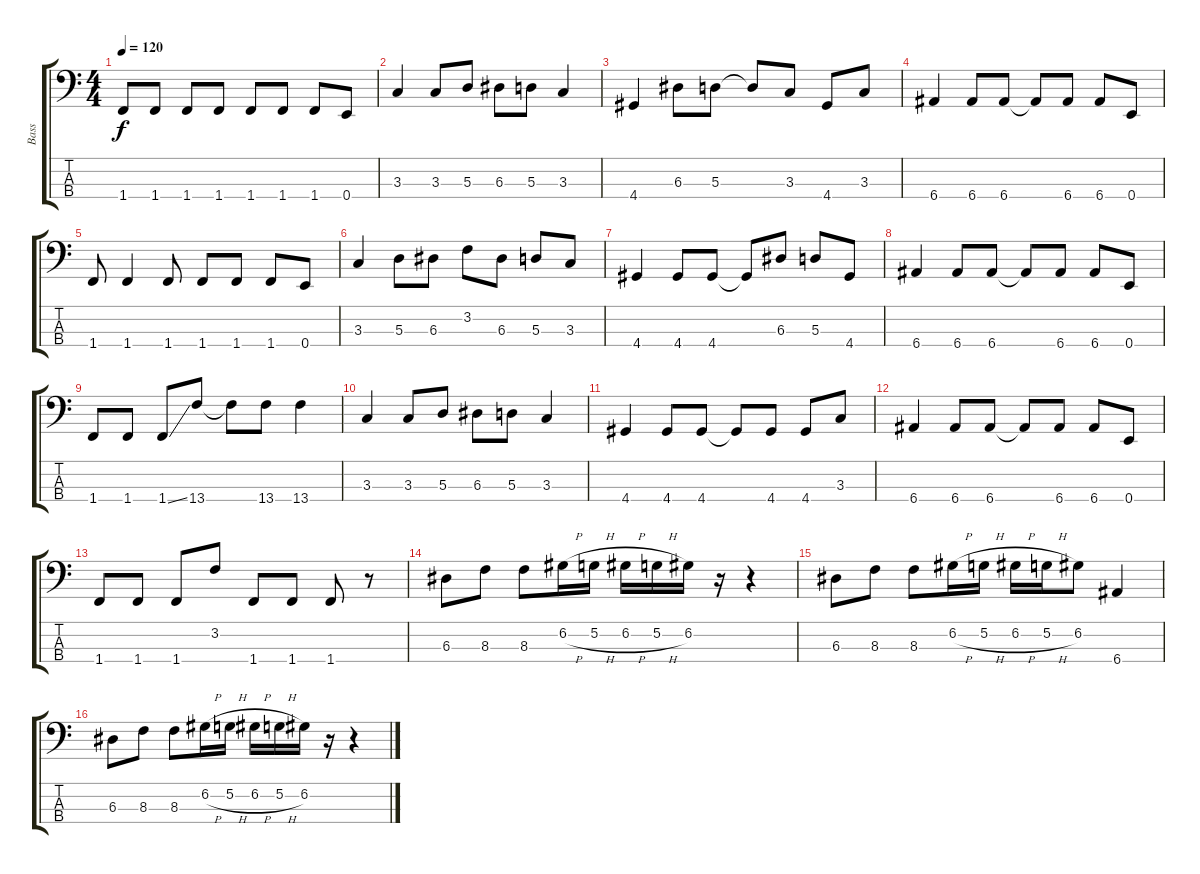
\track ("Bass" "Bass") {instrument electricbassfinger}
\staff {score tabs}
\tuning (G2 D2 A1 E1) {hide}
\ts (4 4)
\tempo 120
\clef f4
\ks c
1.4.8{dy f} 1.4.8 1.4.8 1.4.8 1.4.8 1.4.8 1.4.8 0.4.8 |
3.3.4 3.3.8 5.3.8 6.3.8 5.3.8 3.3.4 |
4.4.4 6.3.8 5.3.8 5.3{t}.8 3.3.8 4.4.8 3.3.8 |
6.4.4 6.4.8 6.4.8 6.4{t}.8 6.4.8 6.4.8 0.4.8 |
1.4.8 1.4.4 1.4.8 1.4.8 1.4.8 1.4.8 0.4.8 |
3.3.4 5.3.8 6.3.8 3.2.8 6.3.8 5.3.8 3.3.8 |
4.4.4 4.4.8 4.4.8 4.4{t}.8 6.3.8 5.3.8 4.4.8 |
6.4.4 6.4.8 6.4.8 6.4{t}.8 6.4.8 6.4.8 0.4.8 |
1.4.8 1.4.8 1.4{ss}.8 13.4.8 13.4{t}.8 13.4.8 13.4.4 |
3.3.4 3.3.8 5.3.8 6.3.8 5.3.8 3.3.4 |
4.4.4 4.4.8 4.4.8 4.4{t}.8 4.4.8 4.4.8 3.3.8 |
6.4.4 6.4.8 6.4.8 6.4{t}.8 6.4.8 6.4.8 0.4.8 |
1.4.8 1.4.8 1.4.8 3.2.8 1.4.8 1.4.8 1.4.8 r.8 |
6.3.8 8.3.8 8.3.8 6.2{h}.16 5.2{h}.16 6.2{h}.16 5.2{h}.16 6.2.16 r.16 r.4 |
6.3.8 8.3.8 8.3.8 6.2{h}.16 5.2{h}.16 6.2{h}.16 5.2{h}.16 6.2.8 6.4.4 |
6.3.8 8.3.8 8.3.8 6.2{h}.16 5.2{h}.16 6.2{h}.16 5.2{h}.16 6.2.16 r.16 r.4
